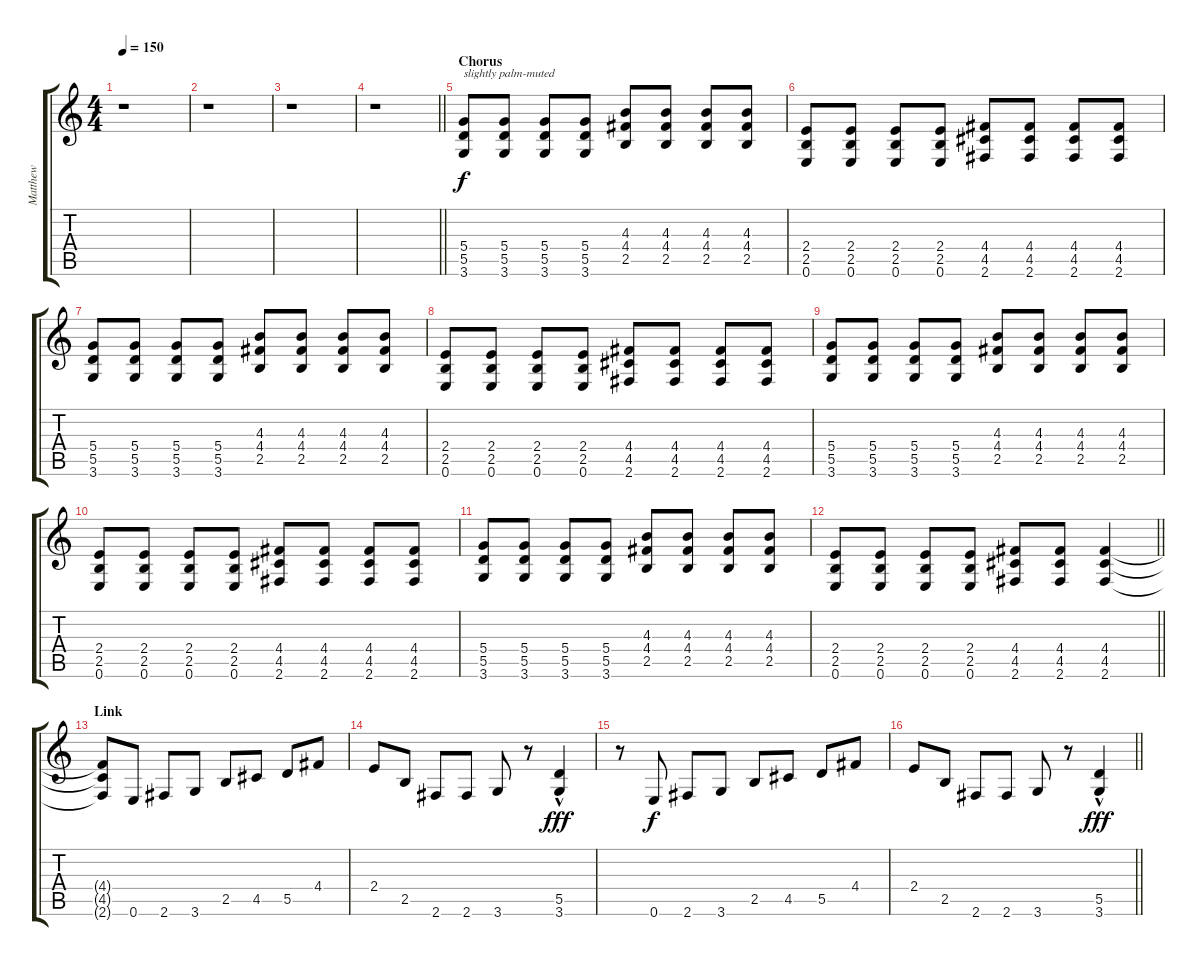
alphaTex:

\track ("Matthew" "Matthew") {instrument overdrivenguitar}
\staff {score tabs}
\tuning (E4 B3 G3 D3 A2 E2) {hide}
\ts (4 4)
\tempo 150
\clef g2
\ks c
r.1{dy fff} |
r.1 |
r.1 |
\barLineRight lightlight
r.1 |
\section ("" "Chorus")
(5.4 5.5 3.6).8{txt "slightly palm-muted" dy f volume 9} (5.4 5.5 3.6).8 (5.4 5.5 3.6).8 (5.4 5.5 3.6).8 (4.3 4.4 2.5).8 (4.3 4.4 2.5).8 (4.3 4.4 2.5).8 (4.3 4.4 2.5).8 |
(2.4 2.5 0.6).8 (2.4 2.5 0.6).8 (2.4 2.5 0.6).8 (2.4 2.5 0.6).8 (4.4 4.5 2.6).8 (4.4 4.5 2.6).8 (4.4 4.5 2.6).8 (4.4 4.5 2.6).8 |
(5.4 5.5 3.6).8 (5.4 5.5 3.6).8 (5.4 5.5 3.6).8 (5.4 5.5 3.6).8 (4.3 4.4 2.5).8 (4.3 4.4 2.5).8 (4.3 4.4 2.5).8 (4.3 4.4 2.5).8 |
(2.4 2.5 0.6).8 (2.4 2.5 0.6).8 (2.4 2.5 0.6).8 (2.4 2.5 0.6).8 (4.4 4.5 2.6).8 (4.4 4.5 2.6).8 (4.4 4.5 2.6).8 (4.4 4.5 2.6).8 |
(5.4 5.5 3.6).8 (5.4 5.5 3.6).8 (5.4 5.5 3.6).8 (5.4 5.5 3.6).8 (4.3 4.4 2.5).8 (4.3 4.4 2.5).8 (4.3 4.4 2.5).8 (4.3 4.4 2.5).8 |
(2.4 2.5 0.6).8 (2.4 2.5 0.6).8 (2.4 2.5 0.6).8 (2.4 2.5 0.6).8 (4.4 4.5 2.6).8 (4.4 4.5 2.6).8 (4.4 4.5 2.6).8 (4.4 4.5 2.6).8 |
(5.4 5.5 3.6).8 (5.4 5.5 3.6).8 (5.4 5.5 3.6).8 (5.4 5.5 3.6).8 (4.3 4.4 2.5).8 (4.3 4.4 2.5).8 (4.3 4.4 2.5).8 (4.3 4.4 2.5).8 |
\barLineRight lightlight
(2.4 2.5 0.6).8 (2.4 2.5 0.6).8 (2.4 2.5 0.6).8 (2.4 2.5 0.6).8 (4.4 4.5 2.6).8 (4.4 4.5 2.6).8 (4.4 4.5 2.6).4 |
\section ("" "Link")
(4.4{t} 4.5{t} 2.6{t}).8 0.6.8{volume 16} 2.6.8 3.6.8 2.5.8 4.5.8 5.5.8 4.4.8 |
2.4.8 2.5.8 2.6.8 2.6.8 3.6.8 r.8 (5.5{hac} 3.6{hac}).4{dy fff} |
r.8 0.6.8{dy f} 2.6.8 3.6.8 2.5.8 4.5.8 5.5.8 4.4.8 |
\barLineRight lightlight
2.4.8 2.5.8 2.6.8 2.6.8 3.6.8 r.8 (5.5{hac} 3.6{hac}).4{dy fff}
